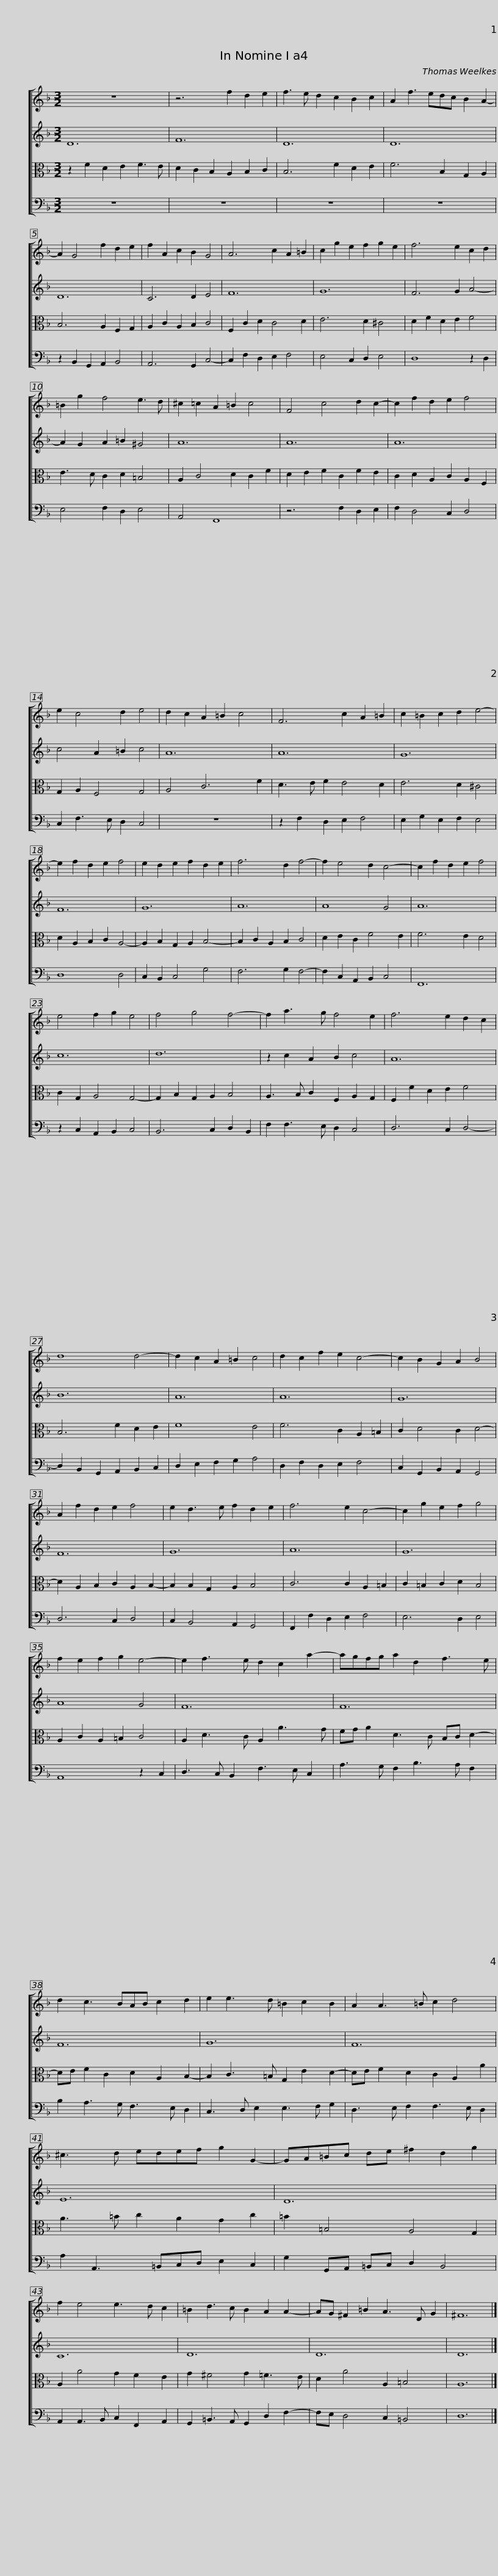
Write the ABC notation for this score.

X:1
%%score [ 1 2 3 4 ]
L:1/8
M:3/2
I:linebreak $
K:F
V:1 treble
V:2 treble
V:3 alto
V:4 bass
V:1
 z12 | z6 f2 d2 e2 | f3 e d2 c2 B2 c2 | A2 f3 edc B2 A2- | A2 G4 f2 d2 e2 | %5
 f2 A2 c2 B2 G4 |$ A6 c2 A2 =B2 | c2 g2 e2 f2 g2 e2 | f6 e2 c2 d2 | =B2 g2 f4 e3 d | %10
 ^c2 =c2 A2 =B2 c4 | F4 c4 d2 c2- |$ c2 f2 d2 e2 f4 | e2 c4 d2 e4 | d2 c2 A2 =B2 c4 | %15
 F6 c2 A2 =B2 | c2 =B2 c2 d2 e4- | e2 f2 d2 e2 f4 |$ e2 d2 e2 f2 d2 e2 | f6 d2 f4- | %20
 f2 e4 d2 c4- | c2 f2 d2 e2 f4 | e4 f2 g2 e4 | f4 g4 f4- |$ f2 a3 g f4 e2 | %25
 f6 e2 d2 c2 | d8 d4- | d2 c2 A2 =B2 c4 | d2 c2 f2 e2 c4- | c2 B2 G2 A2 B4 |$ %30
 A2 f2 d2 e2 f4 | e2 d3 e f2 d2 e2 | f6 e2 c4- | c2 g2 e2 f2 g4 | f2 e2 f2 g2 e4- |$ %35
 e2 f3 e d2 c2 a2- | agfg a2 d2 f3 e | d2 c3 BAB c2 d2 | e2 e3 d =B2 c2 B2 |$ A2 A3 =B c2 d4 | %40
 ^c3 d edef g2 G2- | GA=Bc de ^f2 d2 g2 | f2 e4 e3 d c2 |$ =B2 d3 c B2 A2 A2- | AG ^F2 =B2 A3 D G2 | %45
 ^F12 |] %46
V:2
 D12 | F12 | D12 | D12 | D12 | %5
 C6 D2 E4 |$ F12 | G12 | F6 G2 A4- | A2 G2 A2 =B2 ^G4 | %10
 A12 | A12 |$ A12 | c4 A2 =B2 c4 | A12 | %15
 A12 | G12 | F12 |$ G12 | A12 | %20
 A8 G4 | A12 | c12 | d12 |$ z2 c2 A2 B2 c4 | %25
 A12 | B12 | A12 | A12 | G12 |$ %30
 F12 | G12 | A12 | G12 | A8 G4 |$ %35
 F12 | F12 | F12 | G12 |$ F12 | %40
 E12 | D12 | C12 |$ D12 | D12 | %45
 D12 |] %46
V:3
 z2 F2 D2 E2 F3 E | D2 C2 B,2 A,2 B,2 C2 | B,6 F2 D2 E2 | F6 B,2 G,2 A,2 | B,6 A,2 F,2 G,2 | %5
 A,2 C2 A,2 B,2 C4 |$ F,2 C2 D2 C4 D2 | E6 D2 ^C4 | D2 F2 D2 E2 F4 | E3 D C2 D2 =B,4 | %10
 A,2 C4 D2 C2 F2 | D2 E2 F2 C2 F2 E2 |$ C2 D2 A,2 C2 A,2 F,2 | G,2 A,2 F,4 G,4 | A,4 C6 F2 | %15
 D3 E F2 E4 D2 | E6 D2 ^C4 | D2 A,2 B,2 C2 A,4- |$ A,2 B,2 G,2 A,2 B,4- | B,2 C2 A,2 B,2 C4 | %20
 D2 E2 C2 F4 E2 | F6 E2 D4 | C2 G,2 A,4 G,4- | G,2 B,2 G,2 A,2 B,4 |$ A,3 B, C2 F,2 A,2 G,2 | %25
 F,2 F2 D2 E2 F4 | B,6 F2 D2 E2 | F8 E4 | F6 C2 A,2 =B,2 | C2 D4 C2 D4- |$ %30
 D2 A,2 B,2 C2 A,2 B,2- | B,2 B,2 G,2 A,2 B,4 | C6 C2 A,2 =B,2 | C2 =B,2 C2 D2 B,4 | A,2 C2 A,2 =B,2 C4 |$ %35
 A,2 D3 C A,2 A3 G | FG A2 D3 C B,C D2- | DE F2 C2 D2 A,2 B,2- | B,2 C3 =B, G,2 E2 D2- |$ DE F2 D2 C2 A,2 A2 | %40
 A3 =B c2 A2 G2 c2 | =B2 =B,4 A,4 G,2 | A,2 A4 G2 F2 E2 |$ G2 ^F4 G2 =F3 E | D2 A4 A,2 =B,4 | %45
 A,12 |] %46
V:4
 z12 | z12 | z12 | z12 | z2 B,,2 G,,2 A,,2 B,,4 | %5
 A,,6 G,,2 C,4- |$ C,2 F,2 D,2 E,2 F,4 | E,4 C,2 D,2 E,4 | D,8 z2 D,2 | E,4 F,2 D,2 E,4 | %10
 A,,4 F,,8 | z6 F,2 D,2 E,2 |$ F,2 D,4 C,2 D,4 | C,2 F,3 E, D,2 C,4 | z12 | %15
 z2 F,2 D,2 E,2 F,4 | E,2 G,2 E,2 F,2 E,4 | D,8 D,4 |$ C,2 B,,2 C,4 G,4 | F,6 G,2 F,4- | %20
 F,2 C,2 A,,2 B,,2 C,4 | F,,12 | z2 C,2 A,,2 B,,2 C,4 | B,,6 C,2 D,2 B,,2 |$ F,2 F,3 E, D,2 C,4 | %25
 D,6 C,2 D,4- | D,2 B,,2 G,,2 A,,2 B,,2 C,2 | D,2 E,2 F,2 G,2 A,4 | D,2 F,2 D,2 E,2 F,4 | C,2 G,,2 B,,2 A,,2 G,,4 |$ %30
 D,6 C,2 D,4 | C,2 B,,4 A,,2 G,,4 | F,,2 F,2 D,2 E,2 F,4 | E,6 D,2 E,4 | A,,8 z2 C,2 |$ %35
 D,3 C, B,,2 F,3 E, C,2 | A,3 G, F,2 B,3 A, F,2 | B,2 A,3 G, F,3 E, D,2 | C,3 D, E,2 E,3 F, G,2 |$ D,3 E, F,2 F,3 E, D,2 | %40
 A,2 A,,3 =B,,C,D, E,2 C,2 | G,2 G,,A,, =B,,C, D,2 B,,4 | A,,2 A,,3 B,, C,2 F,,2 A,,2 |$ G,,2 =B,,3 A,, G,,2 D,2 F,2- | F,E, D,4 C,2 =B,,4 | %45
 D,12 |] %46
